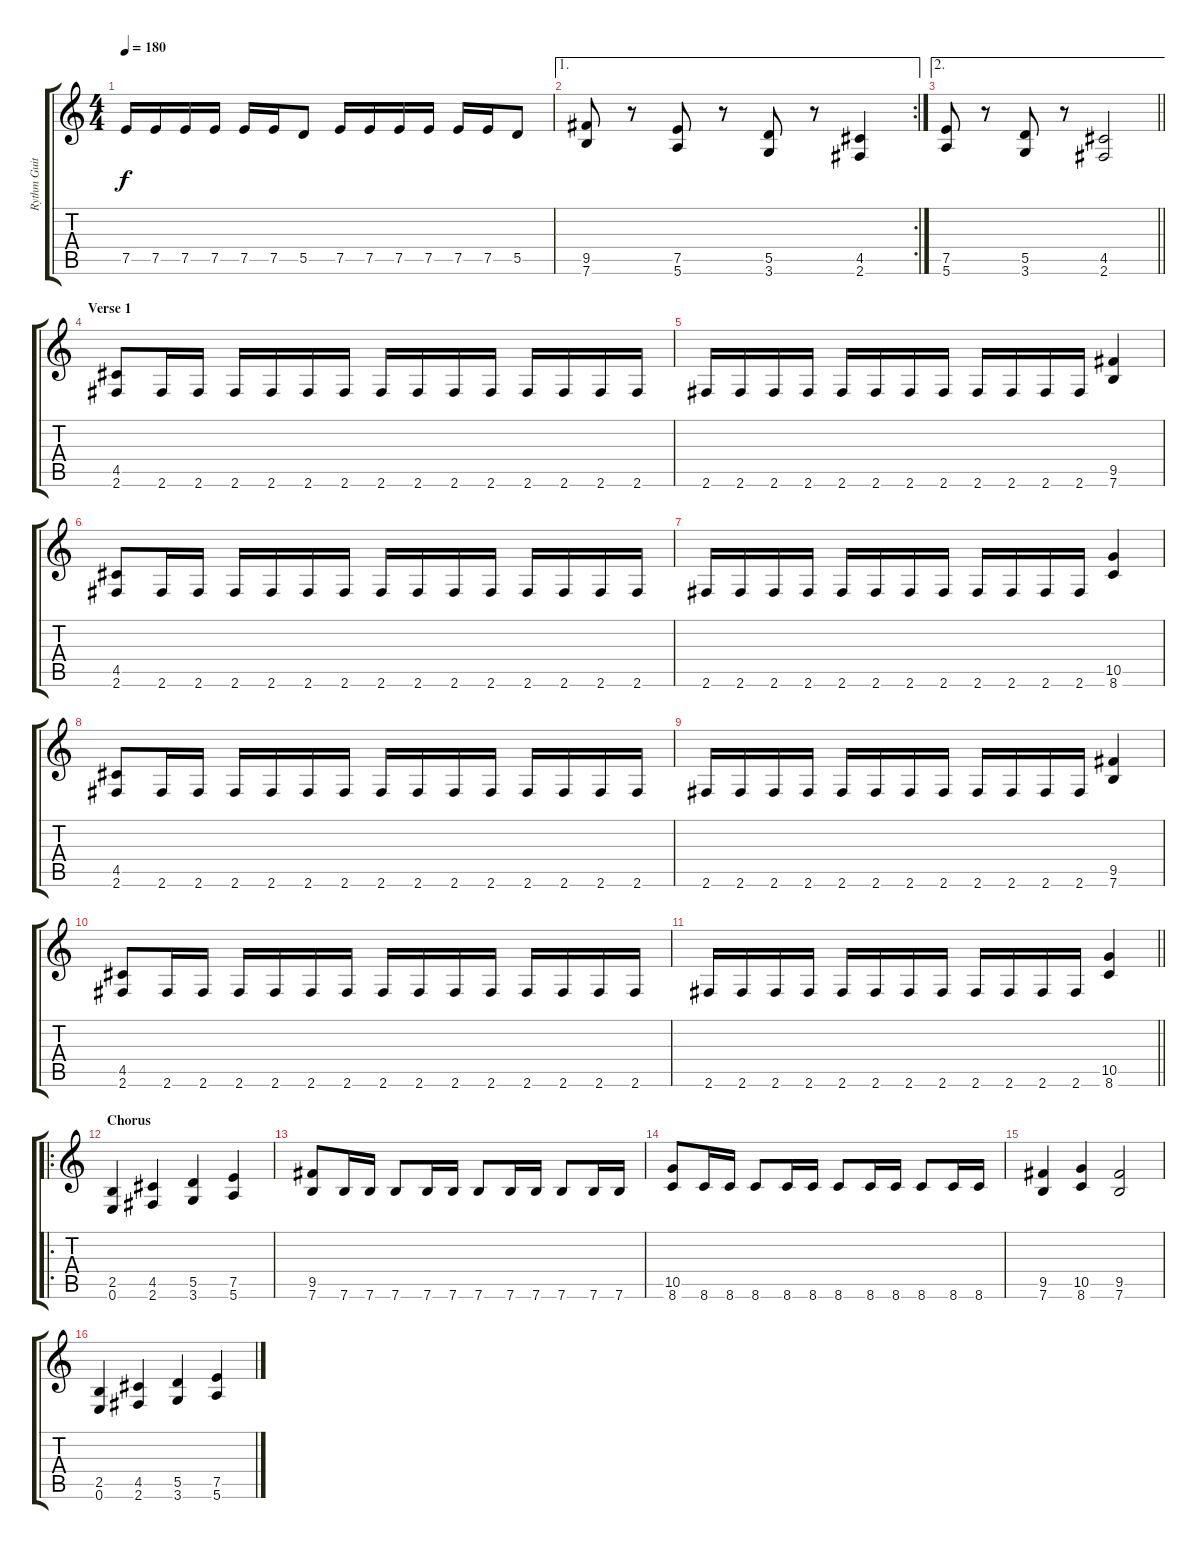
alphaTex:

\track ("Rythm Guitar" "Rythm Guit") {instrument distortionguitar}
\staff {score tabs}
\tuning (E4 B3 G3 D3 A2 E2) {hide}
\ts (4 4)
\tempo 180
\clef g2
\ks c
7.5.16{dy f} 7.5.16 7.5.16 7.5.16 7.5.16 7.5.16 5.5.8 7.5.16 7.5.16 7.5.16 7.5.16 7.5.16 7.5.16 5.5.8 |
\ae 1
\rc 2
(9.5 7.6).8 r.8 (7.5 5.6).8 r.8 (5.5 3.6).8 r.8 (4.5 2.6).4 |
\ae 2
\barLineRight lightlight
(7.5 5.6).8 r.8 (5.5 3.6).8 r.8 (4.5 2.6).2 |
\section ("" "Verse 1")
(4.5 2.6).8 2.6.16 2.6.16 2.6.16 2.6.16 2.6.16 2.6.16 2.6.16 2.6.16 2.6.16 2.6.16 2.6.16 2.6.16 2.6.16 2.6.16 |
2.6.16 2.6.16 2.6.16 2.6.16 2.6.16 2.6.16 2.6.16 2.6.16 2.6.16 2.6.16 2.6.16 2.6.16 (9.5 7.6).4 |
(4.5 2.6).8 2.6.16 2.6.16 2.6.16 2.6.16 2.6.16 2.6.16 2.6.16 2.6.16 2.6.16 2.6.16 2.6.16 2.6.16 2.6.16 2.6.16 |
2.6.16 2.6.16 2.6.16 2.6.16 2.6.16 2.6.16 2.6.16 2.6.16 2.6.16 2.6.16 2.6.16 2.6.16 (10.5 8.6).4 |
(4.5 2.6).8 2.6.16 2.6.16 2.6.16 2.6.16 2.6.16 2.6.16 2.6.16 2.6.16 2.6.16 2.6.16 2.6.16 2.6.16 2.6.16 2.6.16 |
2.6.16 2.6.16 2.6.16 2.6.16 2.6.16 2.6.16 2.6.16 2.6.16 2.6.16 2.6.16 2.6.16 2.6.16 (9.5 7.6).4 |
(4.5 2.6).8 2.6.16 2.6.16 2.6.16 2.6.16 2.6.16 2.6.16 2.6.16 2.6.16 2.6.16 2.6.16 2.6.16 2.6.16 2.6.16 2.6.16 |
\barLineRight lightlight
2.6.16 2.6.16 2.6.16 2.6.16 2.6.16 2.6.16 2.6.16 2.6.16 2.6.16 2.6.16 2.6.16 2.6.16 (10.5 8.6).4 |
\ro
\section ("" "Chorus")
(2.5 0.6).4 (4.5 2.6).4 (5.5 3.6).4 (7.5 5.6).4 |
(9.5 7.6).8 7.6.16 7.6.16 7.6.8 7.6.16 7.6.16 7.6.8 7.6.16 7.6.16 7.6.8 7.6.16 7.6.16 |
(10.5 8.6).8 8.6.16 8.6.16 8.6.8 8.6.16 8.6.16 8.6.8 8.6.16 8.6.16 8.6.8 8.6.16 8.6.16 |
(9.5 7.6).4 (10.5 8.6).4 (9.5 7.6).2 |
(2.5 0.6).4 (4.5 2.6).4 (5.5 3.6).4 (7.5 5.6).4
